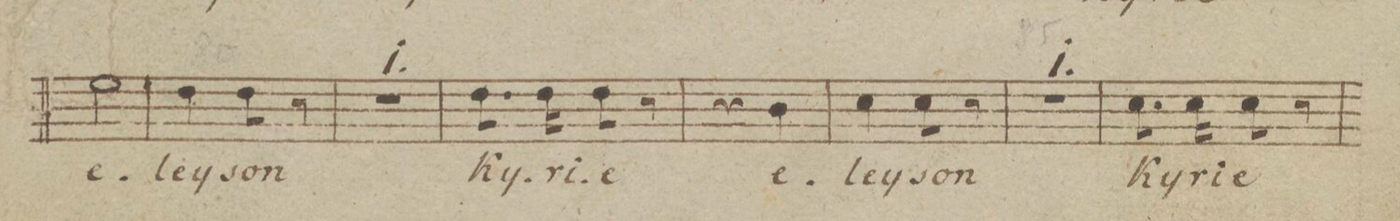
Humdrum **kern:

**kern	**text	**dynam
*I"Tenore.	*	*
*clefC4	*	*
*k[b-e-]	*	*
*M2/4	*	*
2d\	e-	.
=78	=78	=78
4c\	-ley-	.
8c\	-son	.
8r	.	.
=79	=79	=79
2r	.	.
=80	=80	=80
8.c\	Ky-	.
16c\	-ri-	.
8c\	-e	.
8r	.	.
=81	=81	=81
4r	.	.
4A\	e-	.
=82	=82	=82
4B-\	-ley-	.
8B-\	-son	.
8r	.	.
=83	=83	=83
2r	.	.
=84	=84	=84
8.B-\	Ky-	.
16B-\	-ri-	.
8B-\	-e	.
8r	.	.
=85	=85	=85
*-	*-	*-
